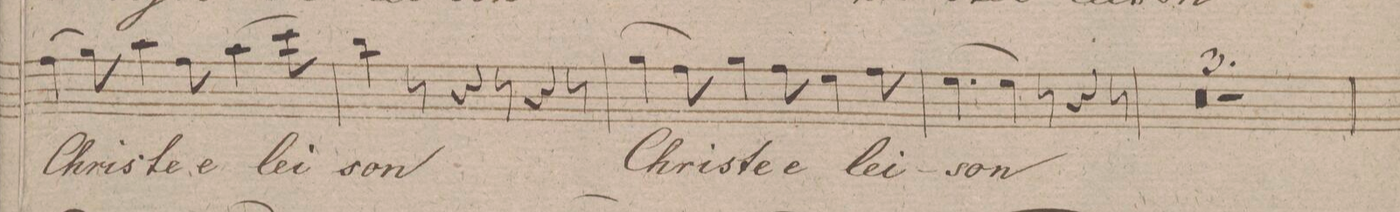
**kern	**dynam	**text
*I"Alto.	*	*
*clefC3	*	*
*k[f#]	*	*
*M9/8	*	*
(4gn\	.	Chri-
8a\)	.	.
4b\	.	-ste
8g\	.	e-
(4b\	.	-lei-
8dd\)	.	.
=27	=27	=27
4cc\	.	-son
8r	.	.
4r	.	.
8r	.	.
4r	.	.
8r	.	.
=28	=28	=28
(4a\	.	Chri-
8g\)	.	.
4a\	.	-ste
8g\	.	e-
4f#\	.	-lei-
8g\	.	.
=29	=29	=29
[4.f#\	.	-son
4f#\]	.	.
8r	.	.
4r	.	.
8r	.	.
=30	=30	=30
8%9r	.	.
=31	=31	=31
8%9r	.	.
=32	=32	=32
8%9r	.	.
=33	=33	=33
*-	*-	*-
